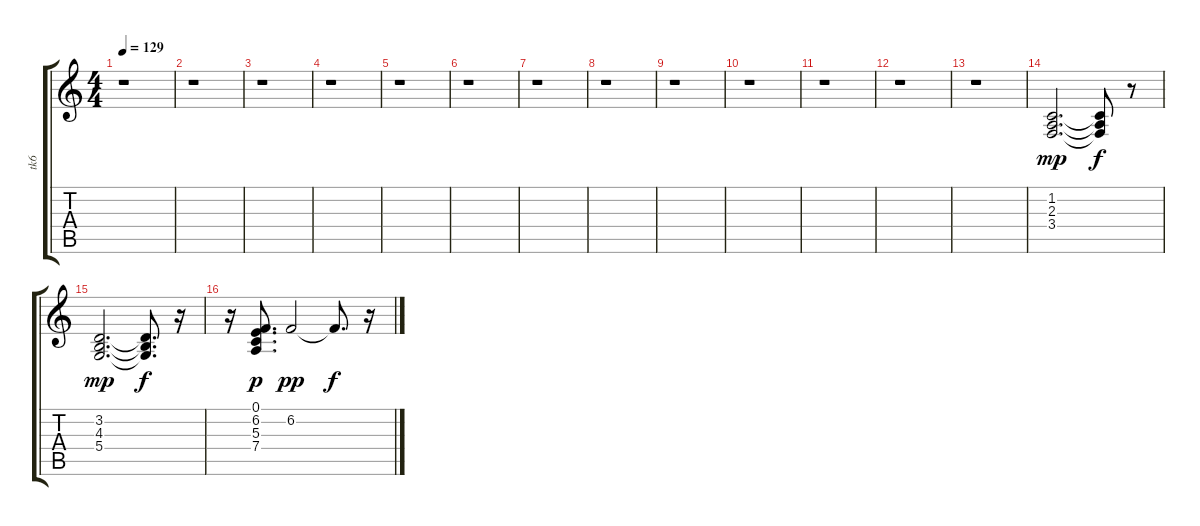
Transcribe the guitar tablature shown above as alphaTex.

\track ("tk6" "tk6") {instrument fx4atmosphere}
\staff {score tabs}
\tuning (E4 B3 G3 D3 A2 E2) {hide}
\ts (4 4)
\tempo 129
\clef g2
\ks c
r.1{dy mp} |
r.1 |
r.1 |
r.1 |
r.1 |
r.1 |
r.1 |
r.1 |
r.1 |
r.1 |
r.1 |
r.1 |
r.1 |
(1.2 2.3 3.4).2{d} (1.2{t} 2.3{t} 3.4{t}).8{dy f} r.8 |
(3.2 4.3 5.4).2{d dy mp} (3.2{t} 4.3{t} 5.4{t}).8{d dy f} r.16 |
r.16 (0.1 6.2 5.3 7.4).8{d dy p} 6.2.2{dy pp} 6.2{t}.8{d dy f} r.16
